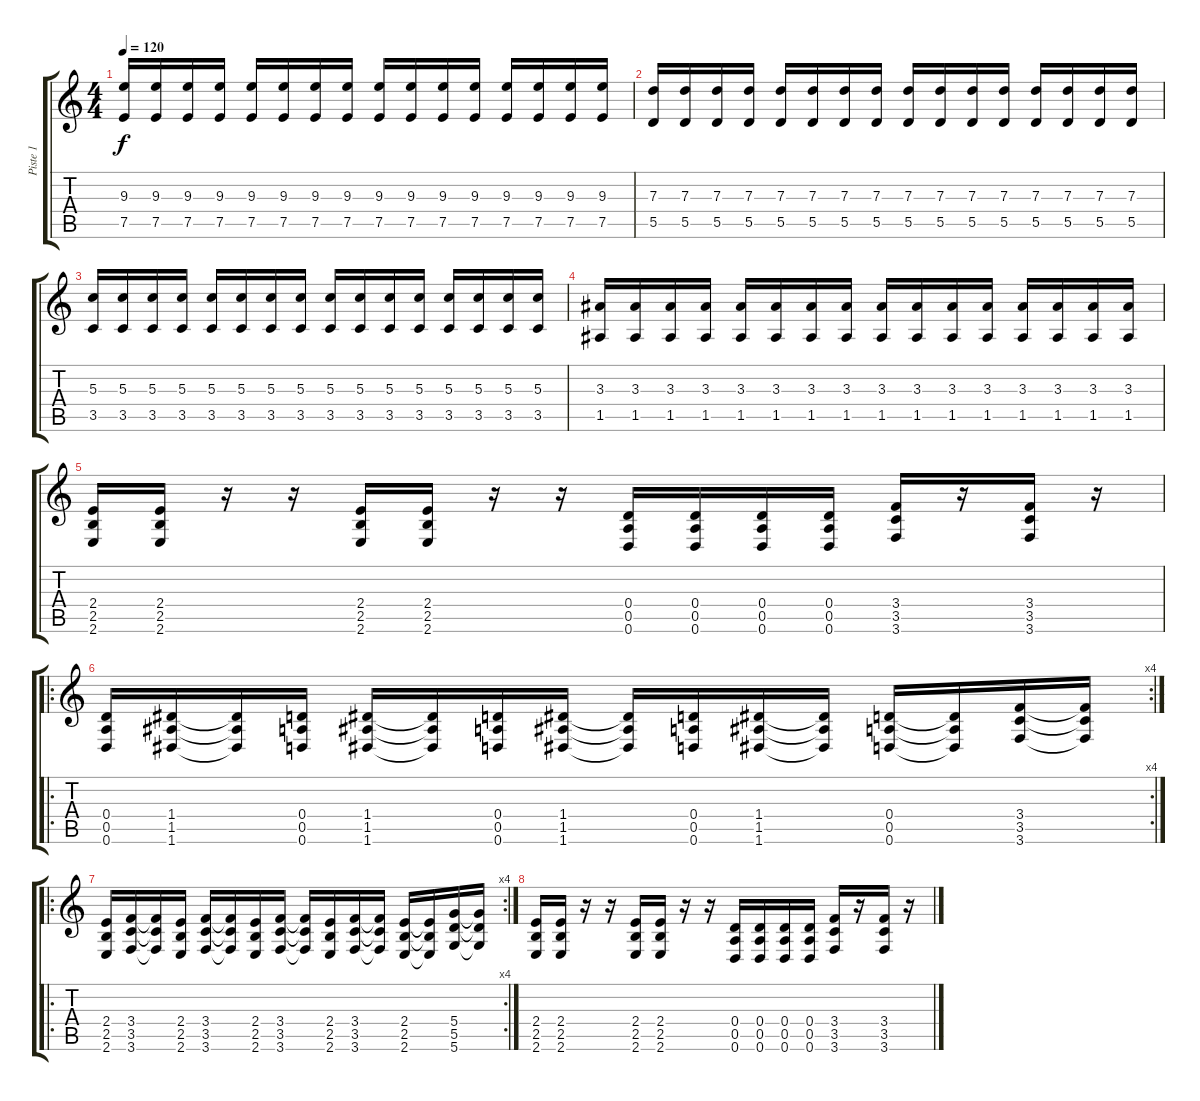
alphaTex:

\track ("Piste 1" "Piste 1") {instrument distortionguitar}
\staff {score tabs}
\tuning (E4 B3 G3 D3 A2 D2) {hide}
\ts (4 4)
\tempo 120
\clef g2
\ks c
(9.3 7.5).16{dy f} (9.3 7.5).16 (9.3 7.5).16 (9.3 7.5).16 (9.3 7.5).16 (9.3 7.5).16 (9.3 7.5).16 (9.3 7.5).16 (9.3 7.5).16 (9.3 7.5).16 (9.3 7.5).16 (9.3 7.5).16 (9.3 7.5).16 (9.3 7.5).16 (9.3 7.5).16 (9.3 7.5).16 |
(7.3 5.5).16 (7.3 5.5).16 (7.3 5.5).16 (7.3 5.5).16 (7.3 5.5).16 (7.3 5.5).16 (7.3 5.5).16 (7.3 5.5).16 (7.3 5.5).16 (7.3 5.5).16 (7.3 5.5).16 (7.3 5.5).16 (7.3 5.5).16 (7.3 5.5).16 (7.3 5.5).16 (7.3 5.5).16 |
(5.3 3.5).16 (5.3 3.5).16 (5.3 3.5).16 (5.3 3.5).16 (5.3 3.5).16 (5.3 3.5).16 (5.3 3.5).16 (5.3 3.5).16 (5.3 3.5).16 (5.3 3.5).16 (5.3 3.5).16 (5.3 3.5).16 (5.3 3.5).16 (5.3 3.5).16 (5.3 3.5).16 (5.3 3.5).16 |
(3.3 1.5).16 (3.3 1.5).16 (3.3 1.5).16 (3.3 1.5).16 (3.3 1.5).16 (3.3 1.5).16 (3.3 1.5).16 (3.3 1.5).16 (3.3 1.5).16 (3.3 1.5).16 (3.3 1.5).16 (3.3 1.5).16 (3.3 1.5).16 (3.3 1.5).16 (3.3 1.5).16 (3.3 1.5).16 |
(2.4 2.5 2.6).16 (2.4 2.5 2.6).16 r.16 r.16 (2.4 2.5 2.6).16 (2.4 2.5 2.6).16 r.16 r.16 (0.4 0.5 0.6).16 (0.4 0.5 0.6).16 (0.4 0.5 0.6).16 (0.4 0.5 0.6).16 (3.4 3.5 3.6).16 r.16 (3.4 3.5 3.6).16 r.16 |
\ro
\rc 4
(0.4 0.5 0.6).16 (1.4 1.5 1.6).16 (1.4{t} 1.5{t} 1.6{t}).16 (0.4 0.5 0.6).16 (1.4 1.5 1.6).16 (1.4{t} 1.5{t} 1.6{t}).16 (0.4 0.5 0.6).16 (1.4 1.5 1.6).16 (1.4{t} 1.5{t} 1.6{t}).16 (0.4 0.5 0.6).16 (1.4 1.5 1.6).16 (1.4{t} 1.5{t} 1.6{t}).16 (0.4 0.5 0.6).16 (0.4{t} 0.5{t} 0.6{t}).16 (3.4 3.5 3.6).16 (3.4{t} 3.5{t} 3.6{t}).16 |
\ro
\rc 4
(2.4 2.5 2.6).16 (3.4 3.5 3.6).16 (3.4{t} 3.5{t} 3.6{t}).16 (2.4 2.5 2.6).16 (3.4 3.5 3.6).16 (3.4{t} 3.5{t} 3.6{t}).16 (2.4 2.5 2.6).16 (3.4 3.5 3.6).16 (3.4{t} 3.5{t} 3.6{t}).16 (2.4 2.5 2.6).16 (3.4 3.5 3.6).16 (3.4{t} 3.5{t} 3.6{t}).16 (2.4 2.5 2.6).16 (2.4{t} 2.5{t} 2.6{t}).16 (5.4 5.5 5.6).16 (5.4{t} 5.5{t} 5.6{t}).16 |
(2.4 2.5 2.6).16 (2.4 2.5 2.6).16 r.16 r.16 (2.4 2.5 2.6).16 (2.4 2.5 2.6).16 r.16 r.16 (0.4 0.5 0.6).16 (0.4 0.5 0.6).16 (0.4 0.5 0.6).16 (0.4 0.5 0.6).16 (3.4 3.5 3.6).16 r.16 (3.4 3.5 3.6).16 r.16
